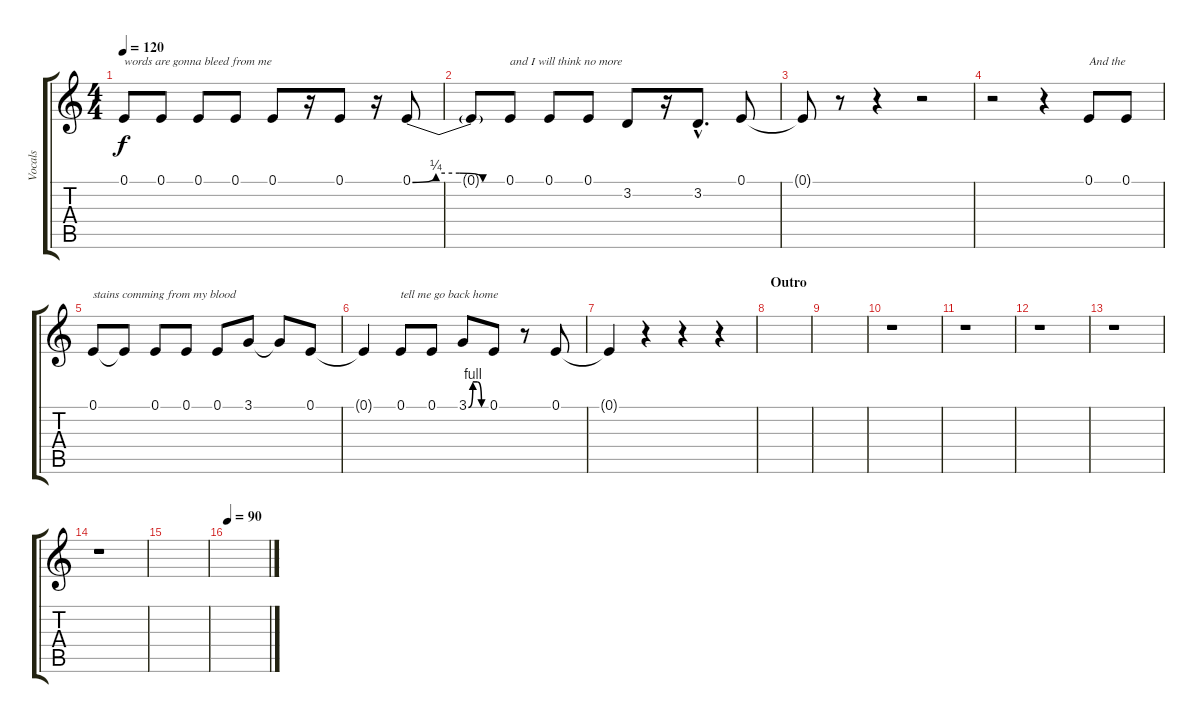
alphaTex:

\track ("Vocals" "Vocals") {instrument oboe}
\staff {score tabs}
\tuning (E4 B3 G3 D3 A2 E2) {hide}
\ts (4 4)
\tempo 120
\clef g2
\ks c
0.1.8{txt "words are gonna bleed from me" dy f} 0.1.8 0.1.8 0.1.8 0.1.8 r.16 0.1.8 r.16 0.1{be (custom 0 0 15 1 30 1 45 0 60 0)}.8 |
0.1{t}.8 0.1.8{txt "and I will think no more"} 0.1.8 0.1.8 3.2.8 r.16 3.2{hac}.8{d} 0.1.8 |
0.1{t}.8 r.8 r.4 r.2 |
r.2 r.4 0.1.8{txt "And the"} 0.1.8 |
0.1.8{txt "stains comming from my blood"} 0.1{t}.8 0.1.8 0.1.8 0.1.8 3.1.8 3.1{t}.8 0.1.8 |
0.1{t}.4 0.1.8{txt "tell me go back home"} 0.1.8 3.1{be (custom 0 0 15 4 30 4 45 0 60 0)}.8 0.1.8 r.8 0.1.8 |
0.1{t}.4 r.4 r.4 r.4 |
\section ("" "Outro")
|
|
r.1 |
r.1 |
r.1 |
r.1 |
r.1 |
|
\tempo 90
